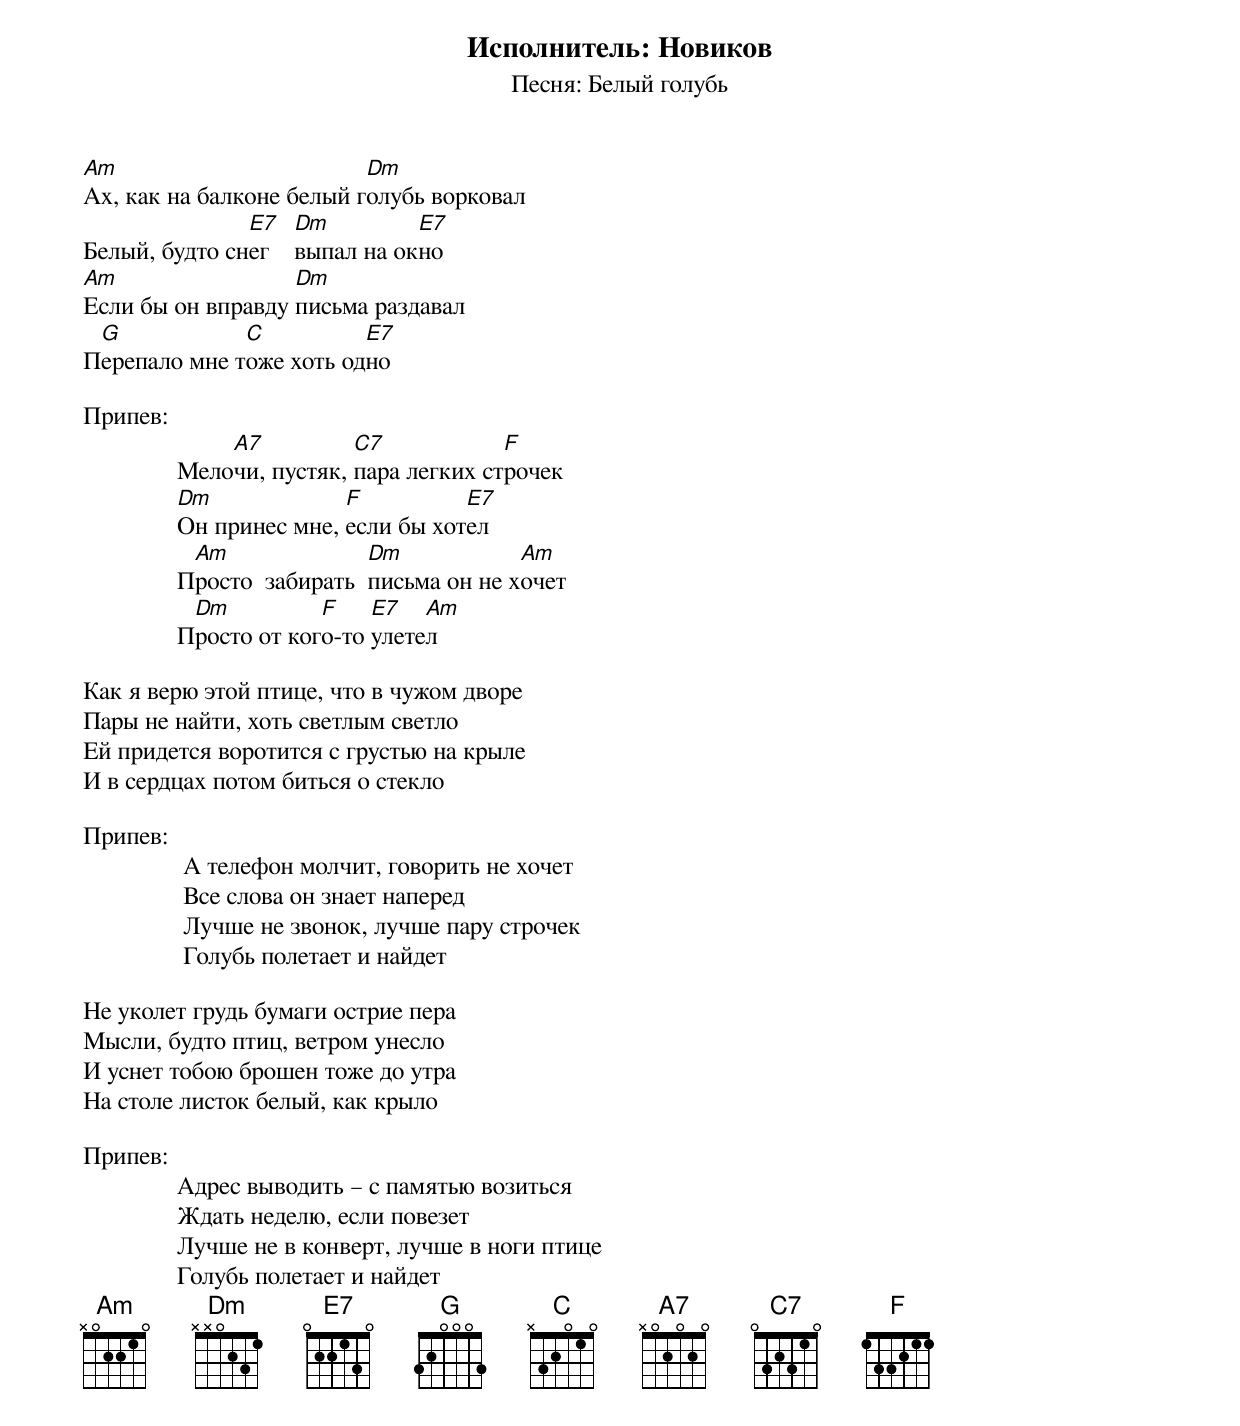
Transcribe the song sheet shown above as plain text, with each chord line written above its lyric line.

Исполнитель: Новиков
Песня: Белый голубь

Am                        Dm
Ах, как на балконе белый голубь ворковал
               E7    Dm         E7
Белый, будто снег    выпал на окно
Am                 Dm
Если бы он вправду письма раздавал
 G            C          E7
Перепало мне тоже хоть одно

Припев:
                   A7          C7            F
               Мелочи, пустяк, пара легких строчек
               Dm             F          E7
               Он принес мне, если бы хотел
                Am               Dm            Am
               Просто  забирать  письма он не хочет
                Dm          F    E7   Am
               Просто от кого-то улетел

Как я верю этой птице, что в чужом дворе
Пары не найти, хоть светлым светло
Ей придется воротится с грустью на крыле
И в сердцах потом биться о стекло

Припев:
                А телефон молчит, говорить не хочет
                Все слова он знает наперед
                Лучше не звонок, лучше пару строчек
                Голубь полетает и найдет

Не уколет грудь бумаги острие пера
Мысли, будто птиц, ветром унесло
И уснет тобою брошен тоже до утра
На столе листок белый, как крыло

Припев:
               Адрес выводить – с памятью возиться
               Ждать неделю, если повезет
               Лучше не в конверт, лучше в ноги птице
               Голубь полетает и найдет
